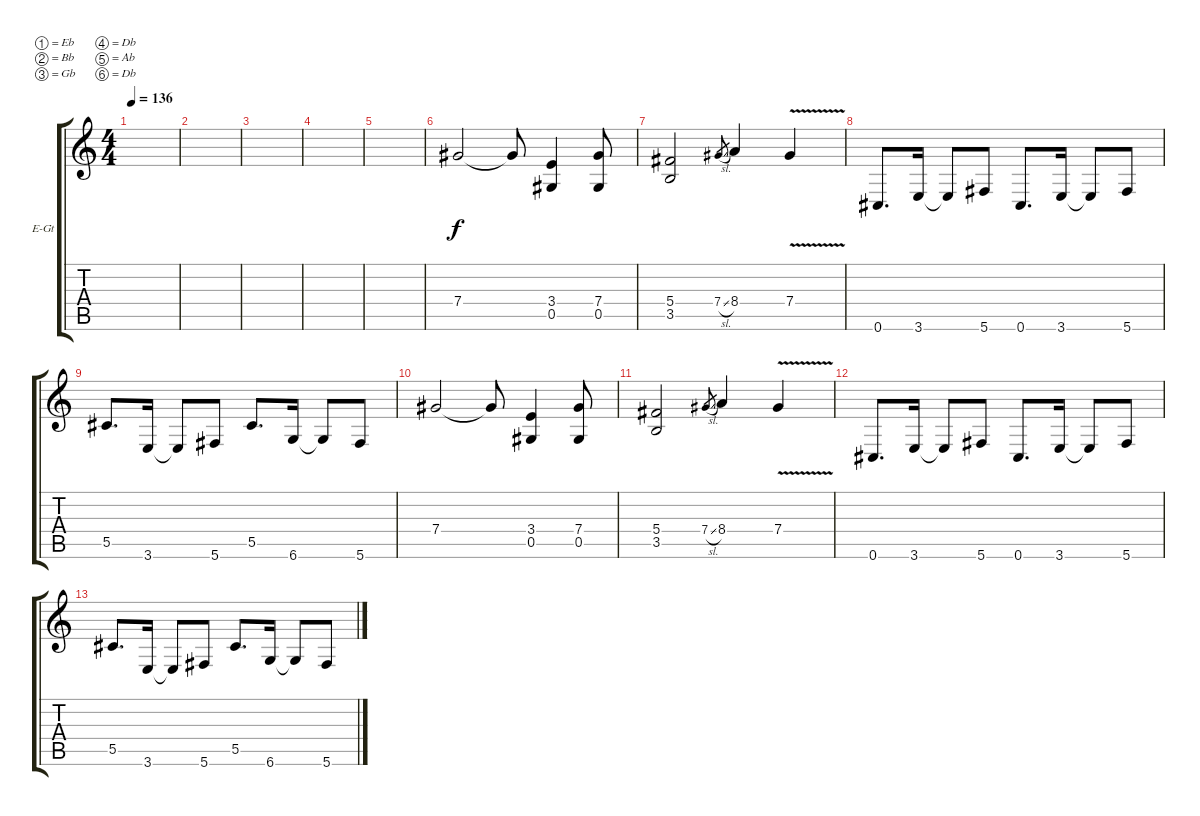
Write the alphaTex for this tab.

\defaultSystemsLayout 4
\bracketExtendMode groupsimilarinstruments
\firstSystemTrackNameOrientation horizontal
\otherSystemsTrackNameOrientation horizontal
\track ("James Hetfield (Clean Gtr.)" "E-Gt") {instrument electricguitarclean}
\staff {score tabs}
\tuning (Eb4 Bb3 Gb3 Db3 Ab2 Db2)
\ts (4 4)
\tempo 136
\clef g2
\ks c
|
|
|
|
|
7.4.2 7.4{t}.8 (0.5 3.4).4 (7.4 0.5).8 |
(3.5 5.4).2 7.4{sl}.8{gr} 8.4.4 7.4{v}.4 |
0.6.8{d} 3.6.16 3.6{t}.8 5.6.8 0.6.8{d} 3.6.16 3.6{t}.8 5.6.8 |
5.5.8{d} 3.6.16 3.6{t}.8 5.6.8 5.5.8{d} 6.6.16 6.6{t}.8 5.6.8 |
7.4.2 7.4{t}.8 (0.5 3.4).4 (7.4 0.5).8 |
(3.5 5.4).2 7.4{sl}.8{gr} 8.4.4 7.4{v}.4 |
0.6.8{d} 3.6.16 3.6{t}.8 5.6.8 0.6.8{d} 3.6.16 3.6{t}.8 5.6.8 |
5.5.8{d} 3.6.16 3.6{t}.8 5.6.8 5.5.8{d} 6.6.16 6.6{t}.8 5.6.8
